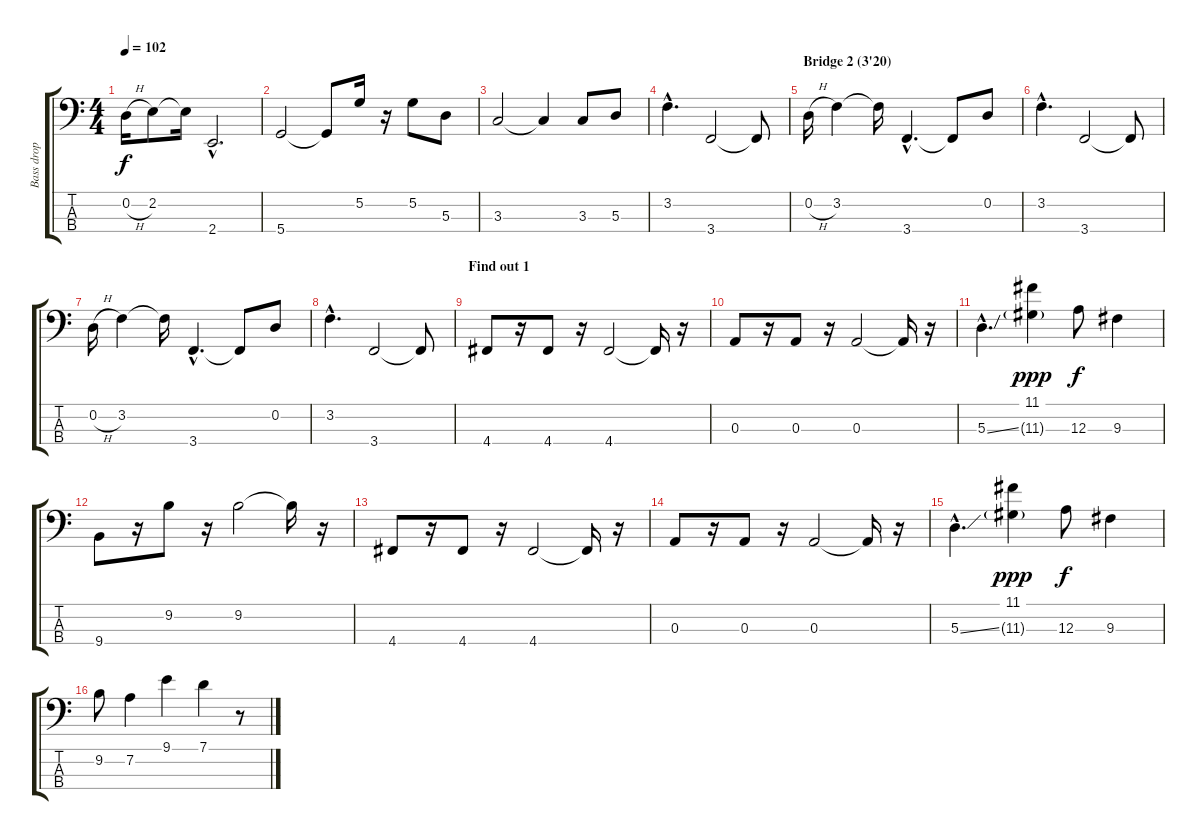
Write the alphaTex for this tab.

\track ("Bass drop D" "Bass drop ") {instrument electricbassfinger}
\staff {score tabs}
\tuning (G2 D2 A1 D1) {hide}
\ts (4 4)
\tempo 102
\clef f4
\ks c
0.2{h}.16{dy f} 2.2.8 2.2{t}.16 2.4{hac}.2{d} |
5.4.2 5.4{t}.8 5.2.16 r.16 5.2.8 5.3.8 |
3.3.2 3.3{t}.4 3.3.8 5.3.8 |
3.2{hac}.4{d} 3.4.2 3.4{t}.8 |
\section ("" "Bridge 2 (3'20)")
0.2{h}.16 3.2.4 3.2{t}.16 3.4{hac}.4{d} 3.4{t}.8 0.2.8 |
3.2{hac}.4{d} 3.4.2 3.4{t}.8 |
0.2{h}.16 3.2.4 3.2{t}.16 3.4{hac}.4{d} 3.4{t}.8 0.2.8 |
3.2{hac}.4{d} 3.4.2 3.4{t}.8 |
\section ("" "Find out 1")
4.4.8 r.16 4.4.8 r.16 4.4.2 4.4{t}.16 r.16 |
0.3.8 r.16 0.3.8 r.16 0.3.2 0.3{t}.16 r.16 |
5.3{ss hac}.4{d} (11.1 11.3{g}).4{dy ppp} 12.3.8{dy f} 9.3.4 |
9.4.8 r.16 9.2.8 r.16 9.2.2 9.2{t}.16 r.16 |
4.4.8 r.16 4.4.8 r.16 4.4.2 4.4{t}.16 r.16 |
0.3.8 r.16 0.3.8 r.16 0.3.2 0.3{t}.16 r.16 |
5.3{ss hac}.4{d} (11.1 11.3{g}).4{dy ppp} 12.3.8{dy f} 9.3.4 |
9.2.8 7.2.4 9.1.4 7.1.4 r.8
